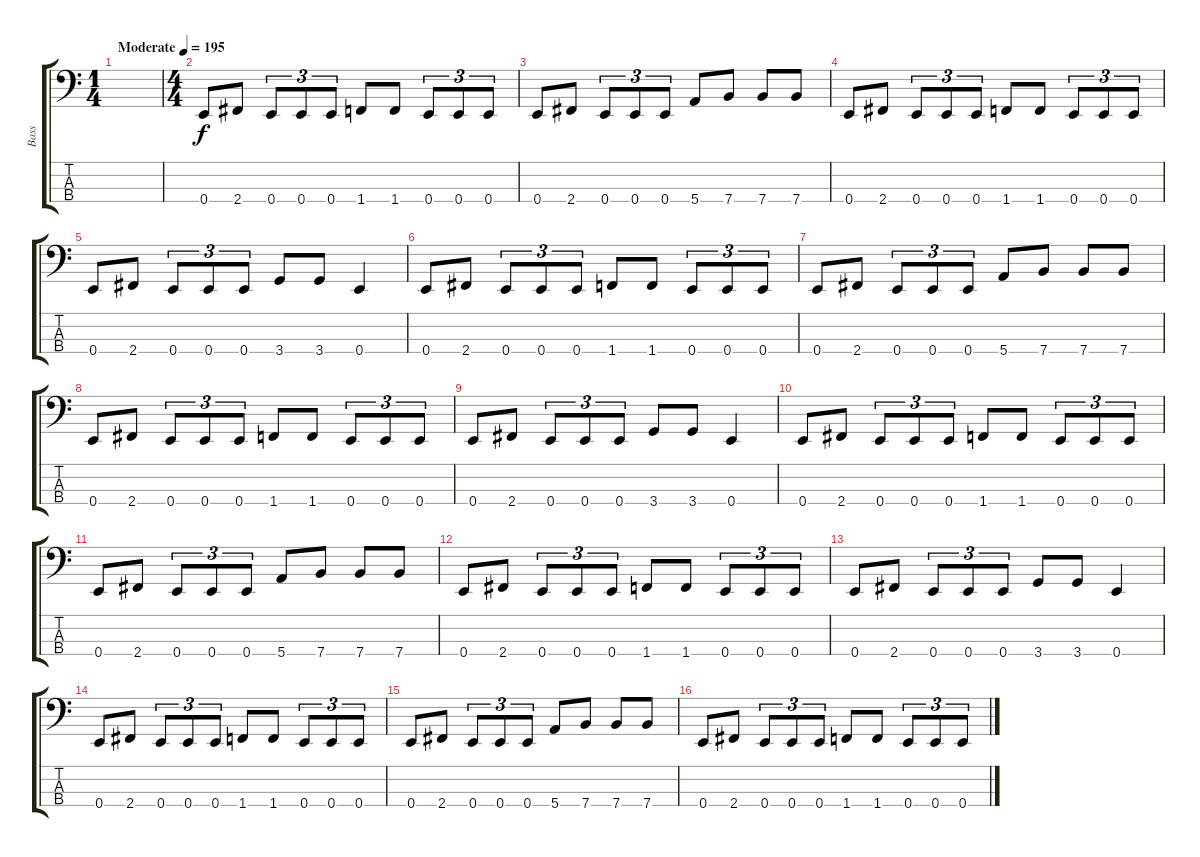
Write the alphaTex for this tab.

\track ("Bass" "Bass") {instrument electricbasspick}
\staff {score tabs}
\tuning (G2 D2 A1 E1) {hide}
\ts (1 4)
\tempo (195 "Moderate")
\clef f4
\ks c
|
\ts (4 4)
0.4.8 2.4.8 0.4.8{tu (3 2)} 0.4.8{tu (3 2)} 0.4.8{tu (3 2)} 1.4.8 1.4.8 0.4.8{tu (3 2)} 0.4.8{tu (3 2)} 0.4.8{tu (3 2)} |
0.4.8 2.4.8 0.4.8{tu (3 2)} 0.4.8{tu (3 2)} 0.4.8{tu (3 2)} 5.4.8 7.4.8 7.4.8 7.4.8 |
0.4.8 2.4.8 0.4.8{tu (3 2)} 0.4.8{tu (3 2)} 0.4.8{tu (3 2)} 1.4.8 1.4.8 0.4.8{tu (3 2)} 0.4.8{tu (3 2)} 0.4.8{tu (3 2)} |
0.4.8 2.4.8 0.4.8{tu (3 2)} 0.4.8{tu (3 2)} 0.4.8{tu (3 2)} 3.4.8 3.4.8 0.4.4 |
0.4.8 2.4.8 0.4.8{tu (3 2)} 0.4.8{tu (3 2)} 0.4.8{tu (3 2)} 1.4.8 1.4.8 0.4.8{tu (3 2)} 0.4.8{tu (3 2)} 0.4.8{tu (3 2)} |
0.4.8 2.4.8 0.4.8{tu (3 2)} 0.4.8{tu (3 2)} 0.4.8{tu (3 2)} 5.4.8 7.4.8 7.4.8 7.4.8 |
0.4.8 2.4.8 0.4.8{tu (3 2)} 0.4.8{tu (3 2)} 0.4.8{tu (3 2)} 1.4.8 1.4.8 0.4.8{tu (3 2)} 0.4.8{tu (3 2)} 0.4.8{tu (3 2)} |
0.4.8 2.4.8 0.4.8{tu (3 2)} 0.4.8{tu (3 2)} 0.4.8{tu (3 2)} 3.4.8 3.4.8 0.4.4 |
0.4.8 2.4.8 0.4.8{tu (3 2)} 0.4.8{tu (3 2)} 0.4.8{tu (3 2)} 1.4.8 1.4.8 0.4.8{tu (3 2)} 0.4.8{tu (3 2)} 0.4.8{tu (3 2)} |
0.4.8 2.4.8 0.4.8{tu (3 2)} 0.4.8{tu (3 2)} 0.4.8{tu (3 2)} 5.4.8 7.4.8 7.4.8 7.4.8 |
0.4.8 2.4.8 0.4.8{tu (3 2)} 0.4.8{tu (3 2)} 0.4.8{tu (3 2)} 1.4.8 1.4.8 0.4.8{tu (3 2)} 0.4.8{tu (3 2)} 0.4.8{tu (3 2)} |
0.4.8 2.4.8 0.4.8{tu (3 2)} 0.4.8{tu (3 2)} 0.4.8{tu (3 2)} 3.4.8 3.4.8 0.4.4 |
0.4.8 2.4.8 0.4.8{tu (3 2)} 0.4.8{tu (3 2)} 0.4.8{tu (3 2)} 1.4.8 1.4.8 0.4.8{tu (3 2)} 0.4.8{tu (3 2)} 0.4.8{tu (3 2)} |
0.4.8 2.4.8 0.4.8{tu (3 2)} 0.4.8{tu (3 2)} 0.4.8{tu (3 2)} 5.4.8 7.4.8 7.4.8 7.4.8 |
0.4.8 2.4.8 0.4.8{tu (3 2)} 0.4.8{tu (3 2)} 0.4.8{tu (3 2)} 1.4.8 1.4.8 0.4.8{tu (3 2)} 0.4.8{tu (3 2)} 0.4.8{tu (3 2)}
